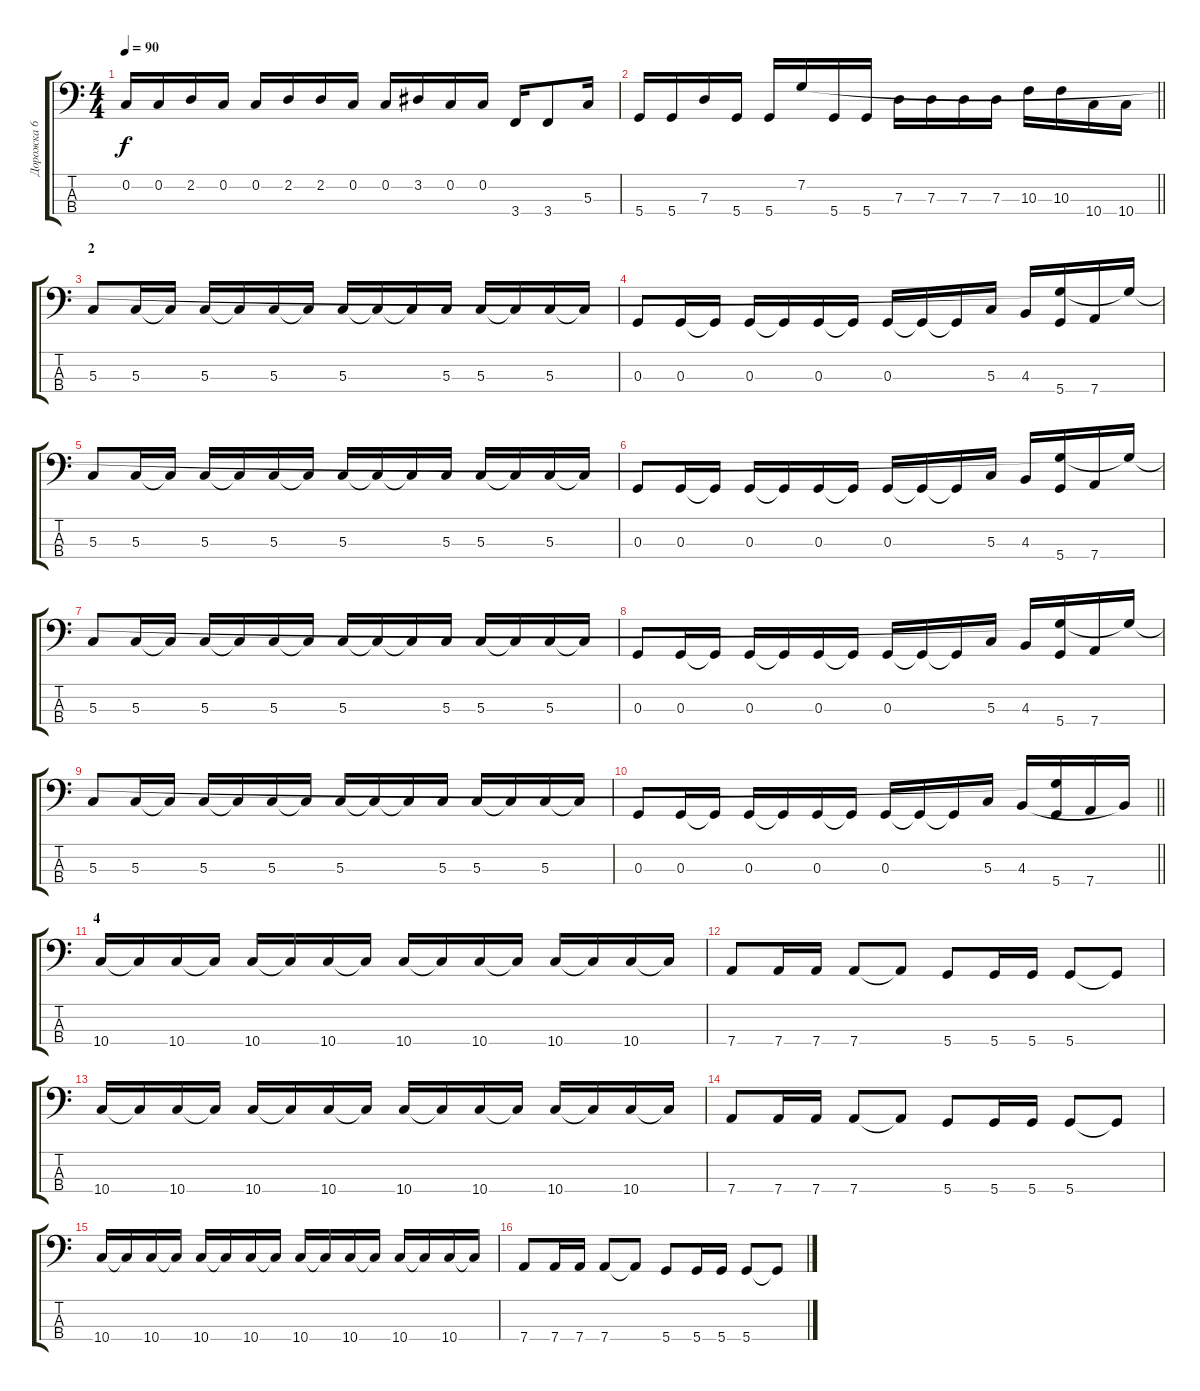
\track ("Дорожка 6" "Дорожка 6") {instrument electricbasspick}
\staff {score tabs}
\tuning (F2 C2 G1 D1) {hide}
\ts (4 4)
\tempo 90
\clef f4
\ks c
0.2.16{dy f} 0.2.16 2.2.16 0.2.16 0.2.16 2.2.16 2.2.16 0.2.16 0.2.16 3.2.16 0.2.16 0.2.16 3.4.16 3.4.8 5.3.16 |
\barLineRight lightlight
5.4.16 5.4.16 7.3.16 5.4.16 5.4.16 7.2.16 5.4.16 5.4.16 7.3.16 7.3.16 7.3.16 7.3.16 10.3.16 10.3.16 10.4.16 10.4.16 |
\section ("" "2")
5.3.8 5.3.16 5.3{t}.16 5.3.16 5.3{t}.16 5.3.16 5.3{t}.16 5.3.16 5.3{t}.16 5.3{t}.16 5.3.16 5.3.16 5.3{t}.16 5.3.16 5.3{t}.16 |
0.3.8 0.3.16 0.3{t}.16 0.3.16 0.3{t}.16 0.3.16 0.3{t}.16 0.3.16 0.3{t}.16 0.3{t}.16 5.3.16 4.3.16 (7.2{t} 5.4).16 7.4.16 7.2{t}.16 |
5.3.8 5.3.16 5.3{t}.16 5.3.16 5.3{t}.16 5.3.16 5.3{t}.16 5.3.16 5.3{t}.16 5.3{t}.16 5.3.16 5.3.16 5.3{t}.16 5.3.16 5.3{t}.16 |
0.3.8 0.3.16 0.3{t}.16 0.3.16 0.3{t}.16 0.3.16 0.3{t}.16 0.3.16 0.3{t}.16 0.3{t}.16 5.3.16 4.3.16 (7.2{t} 5.4).16 7.4.16 7.2{t}.16 |
5.3.8 5.3.16 5.3{t}.16 5.3.16 5.3{t}.16 5.3.16 5.3{t}.16 5.3.16 5.3{t}.16 5.3{t}.16 5.3.16 5.3.16 5.3{t}.16 5.3.16 5.3{t}.16 |
0.3.8 0.3.16 0.3{t}.16 0.3.16 0.3{t}.16 0.3.16 0.3{t}.16 0.3.16 0.3{t}.16 0.3{t}.16 5.3.16 4.3.16 (7.2{t} 5.4).16 7.4.16 7.2{t}.16 |
5.3.8 5.3.16 5.3{t}.16 5.3.16 5.3{t}.16 5.3.16 5.3{t}.16 5.3.16 5.3{t}.16 5.3{t}.16 5.3.16 5.3.16 5.3{t}.16 5.3.16 5.3{t}.16 |
\barLineRight lightlight
0.3.8 0.3.16 0.3{t}.16 0.3.16 0.3{t}.16 0.3.16 0.3{t}.16 0.3.16 0.3{t}.16 0.3{t}.16 5.3.16 4.3.16 (7.2{t} 5.4).16 7.4.16 4.3{t}.16 |
\section ("" "4")
10.4.16 10.4{t}.16 10.4.16 10.4{t}.16 10.4.16 10.4{t}.16 10.4.16 10.4{t}.16 10.4.16 10.4{t}.16 10.4.16 10.4{t}.16 10.4.16 10.4{t}.16 10.4.16 10.4{t}.16 |
7.4.8 7.4.16 7.4.16 7.4.8 7.4{t}.8 5.4.8 5.4.16 5.4.16 5.4.8 5.4{t}.8 |
10.4.16 10.4{t}.16 10.4.16 10.4{t}.16 10.4.16 10.4{t}.16 10.4.16 10.4{t}.16 10.4.16 10.4{t}.16 10.4.16 10.4{t}.16 10.4.16 10.4{t}.16 10.4.16 10.4{t}.16 |
7.4.8 7.4.16 7.4.16 7.4.8 7.4{t}.8 5.4.8 5.4.16 5.4.16 5.4.8 5.4{t}.8 |
10.4.16 10.4{t}.16 10.4.16 10.4{t}.16 10.4.16 10.4{t}.16 10.4.16 10.4{t}.16 10.4.16 10.4{t}.16 10.4.16 10.4{t}.16 10.4.16 10.4{t}.16 10.4.16 10.4{t}.16 |
7.4.8 7.4.16 7.4.16 7.4.8 7.4{t}.8 5.4.8 5.4.16 5.4.16 5.4.8 5.4{t}.8
